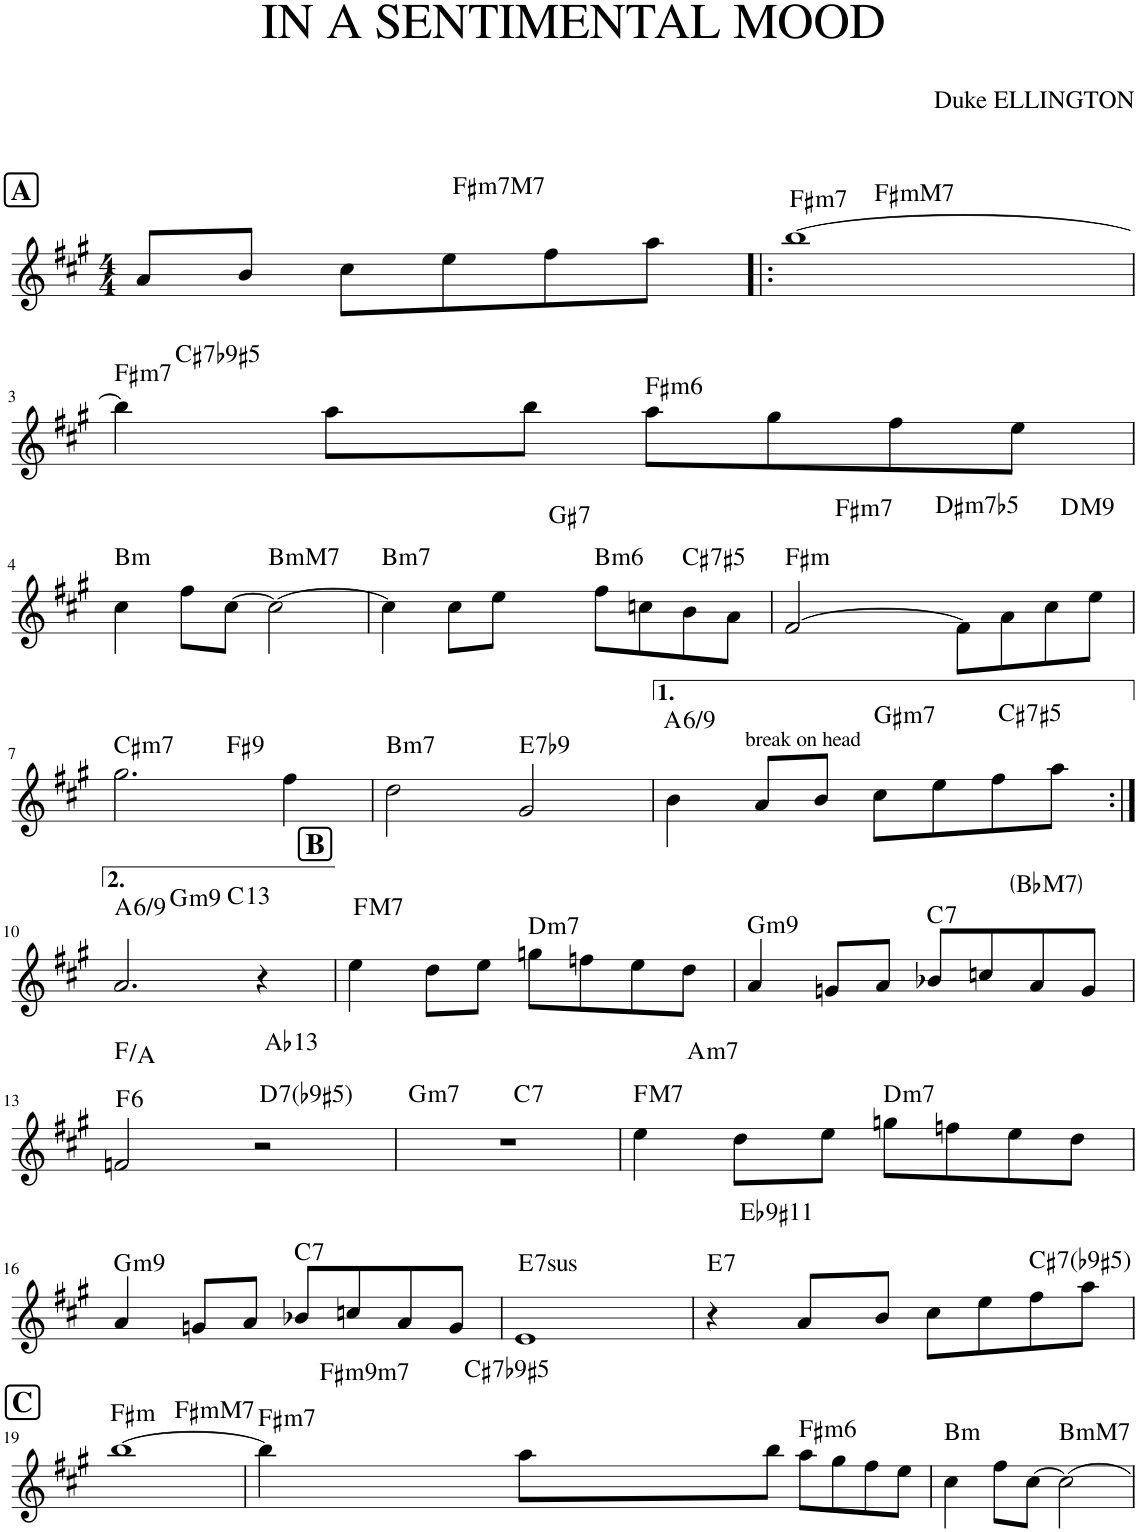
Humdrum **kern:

**kern	**harte
*part1	*part1
*staff1	*
*I"Piano	*
*I'Pno.	*
*clefG2	*
*k[f#c#g#]	*
*M4/4	*
!!LO:REH:place=s1:a:B:cj:fs=14:t=A
=1	=1
!	!LO:H:kt=mM7
8a/L	F#:minmaj7
8b/J	.
8cc#\L	.
8ee\	.
8ff#\	.
8aa\J	.
=2!|:	=2!|:
!	!LO:H:kt=m7
*^	*
[1bb	4ryy	F#:min7
!	!	!LO:H:kt=mM7
.	2.ryy	F#:minmaj7
!!LO:LB:g=z	!!
=3	=3	=3
!	!	!LO:H:kt=m7
*v	*v	*
4bb\]	F#:min7
8aa\L	.
!	!LO:H:kt=7
8bb\J	C#:(3,#5,b7,b9)
!	!LO:H:kt=m6
8aa\L	F#:min6
8gg#\	.
8ff#\	.
8ee\J	.
!!LO:LB:g=z
=4	=4
!	!LO:H:kt=m
4cc#\	B:min
8ff#\L	.
[8cc#\J	.
!	!LO:H:kt=mM7
2cc#\_	B:minmaj7
=5	=5
!	!LO:H:kt=m7
4cc#\]	B:min7
8cc#\L	.
!	!LO:H:kt=7
8ee\J	G#:7
!	!LO:H:kt=m6
8ff#\L	B:min6
8ccn\	.
!	!LO:H:kt=7
8b\	C#:(3,#5,b7)
8a\J	.
=6	=6
!	!LO:H:kt=m
[2f#/	F#:min
!	!LO:H:kt=m7
8f#\L]	F#:min7
!	!LO:H:kt=m7b5
8a\	D#:hdim7
!	!LO:H:kt=M9
8cc#\	D:maj9
8ee\J	.
!!LO:LB:g=z
=7	=7
!	!LO:H:kt=m7
*^	*
2.gg#\	2ryy	C#:min7
!	!	!LO:H:kt=9
.	2ryy	F#:9
4ff#\	.	.
=8	=8	=8
!	!	!LO:H:kt=m7
*v	*v	*
2dd\	B:min7
!	!LO:H:kt=7
2g#/	E:7(b9)
=9	=9
!LO:TX:a:t=break on head	!LO:H:kt=/6
4b\	A:maj6(9)
8a/L	.
8b/J	.
!	!LO:H:kt=m7
8cc#\L	G#:min7
8ee\	.
!	!LO:H:kt=7
8ff#\	C#:(3,#5,b7)
8aa\J	.
!!LO:LB:g=z
=10:|!	=10:|!
!	!LO:H:kt=/6
*^	*
*	*^	*
2.a/	4ryy	2ryy	A:maj6(9)
!	!	!	!LO:H:kt=m9
.	2.ryy	.	G:min9
!	!	!	!LO:H:kt=13
.	.	2ryy	C:9(11,13)
4r	.	.	.
!!LO:REH:place=s1:a:B:cj:fs=14:t=B	!!	!!
=11	=11	=11	=11
!	!	!	!LO:H:kt=M7
*v	*v	*v	*
4ee\	F:maj7
8dd\L	.
8ee\J	.
!	!LO:H:kt=m7
8ggn\L	D:min7
8ffn\	.
8ee\	.
8dd\J	.
=12	=12
!	!LO:H:kt=m9
4a/	G:min9
8gn/L	.
8a/J	.
!	!LO:H:kt=7
8b-X/L	C:7
8ccn/	.
!	!LO:H:kt=M7
8a/	Bb:maj7
8g/J	.
!!LO:LB:g=z
=13	=13
!	!LO:H:n=1:kt=6
2fn/	F:maj6 F:maj/3
!	!LO:H:n=1:kt=7
!	!LO:H:n=2:kt=13
2r	D:(3,#5,b7,b9) Ab:9(11,13)
=14	=14
!	!LO:H:kt=m7
*^	*
1r	2ryy	G:min7
!	!	!LO:H:kt=7
.	2ryy	C:7
=15	=15	=15
!	!	!LO:H:kt=M7
*v	*v	*
4ee\	F:maj7
8dd\L	.
!	!LO:H:kt=m7
8ee\J	A:min7
!	!LO:H:kt=m7
8ggn\L	D:min7
8ffn\	.
8ee\	.
8dd\J	.
!!LO:LB:g=z
=16	=16
!	!LO:H:kt=m9
4a/	G:min9
8gn/L	.
8a/J	.
!	!LO:H:kt=7
8b-X/L	C:7
8ccn/	.
8a/	.
8g/J	.
=17	=17
!	!LO:H:kt=7sus
1e	E:sus4(7)
=18	=18
!	!LO:H:kt=7
4r	E:7
8a/L	.
!	!LO:H:kt=9
8b/J	Eb:9(#11)
8cc#\L	.
8ee\	.
!	!LO:H:kt=7
8ff#\	C#:(3,#5,b7,b9)
8aa\J	.
!!LO:LB:g=z
!!LO:REH:place=s1:a:B:cj:fs=14:t=C
=19	=19
!	!LO:H:kt=m
*^	*
[1bb	2ryy	F#:min
!	!	!LO:H:kt=mM7
.	2ryy	F#:minmaj7
=20	=20	=20
!	!	!LO:H:kt=m7
*v	*v	*
4bb\]	F#:min7
8aa\L	.
!	!LO:H:n=1:kt=m
!	!LO:H:n=2:kt=7
8bb\J	. C#:(3,#5,b7,b9)
!	!LO:H:kt=m6
8aa\L	F#:min6
8gg#\	.
8ff#\	.
8ee\J	.
=21	=21
!	!LO:H:kt=m
4cc#\	B:min
8ff#\L	.
[8cc#\J	.
!	!LO:H:kt=mM7
2cc#\_	B:minmaj7
=	=
*-	*-
